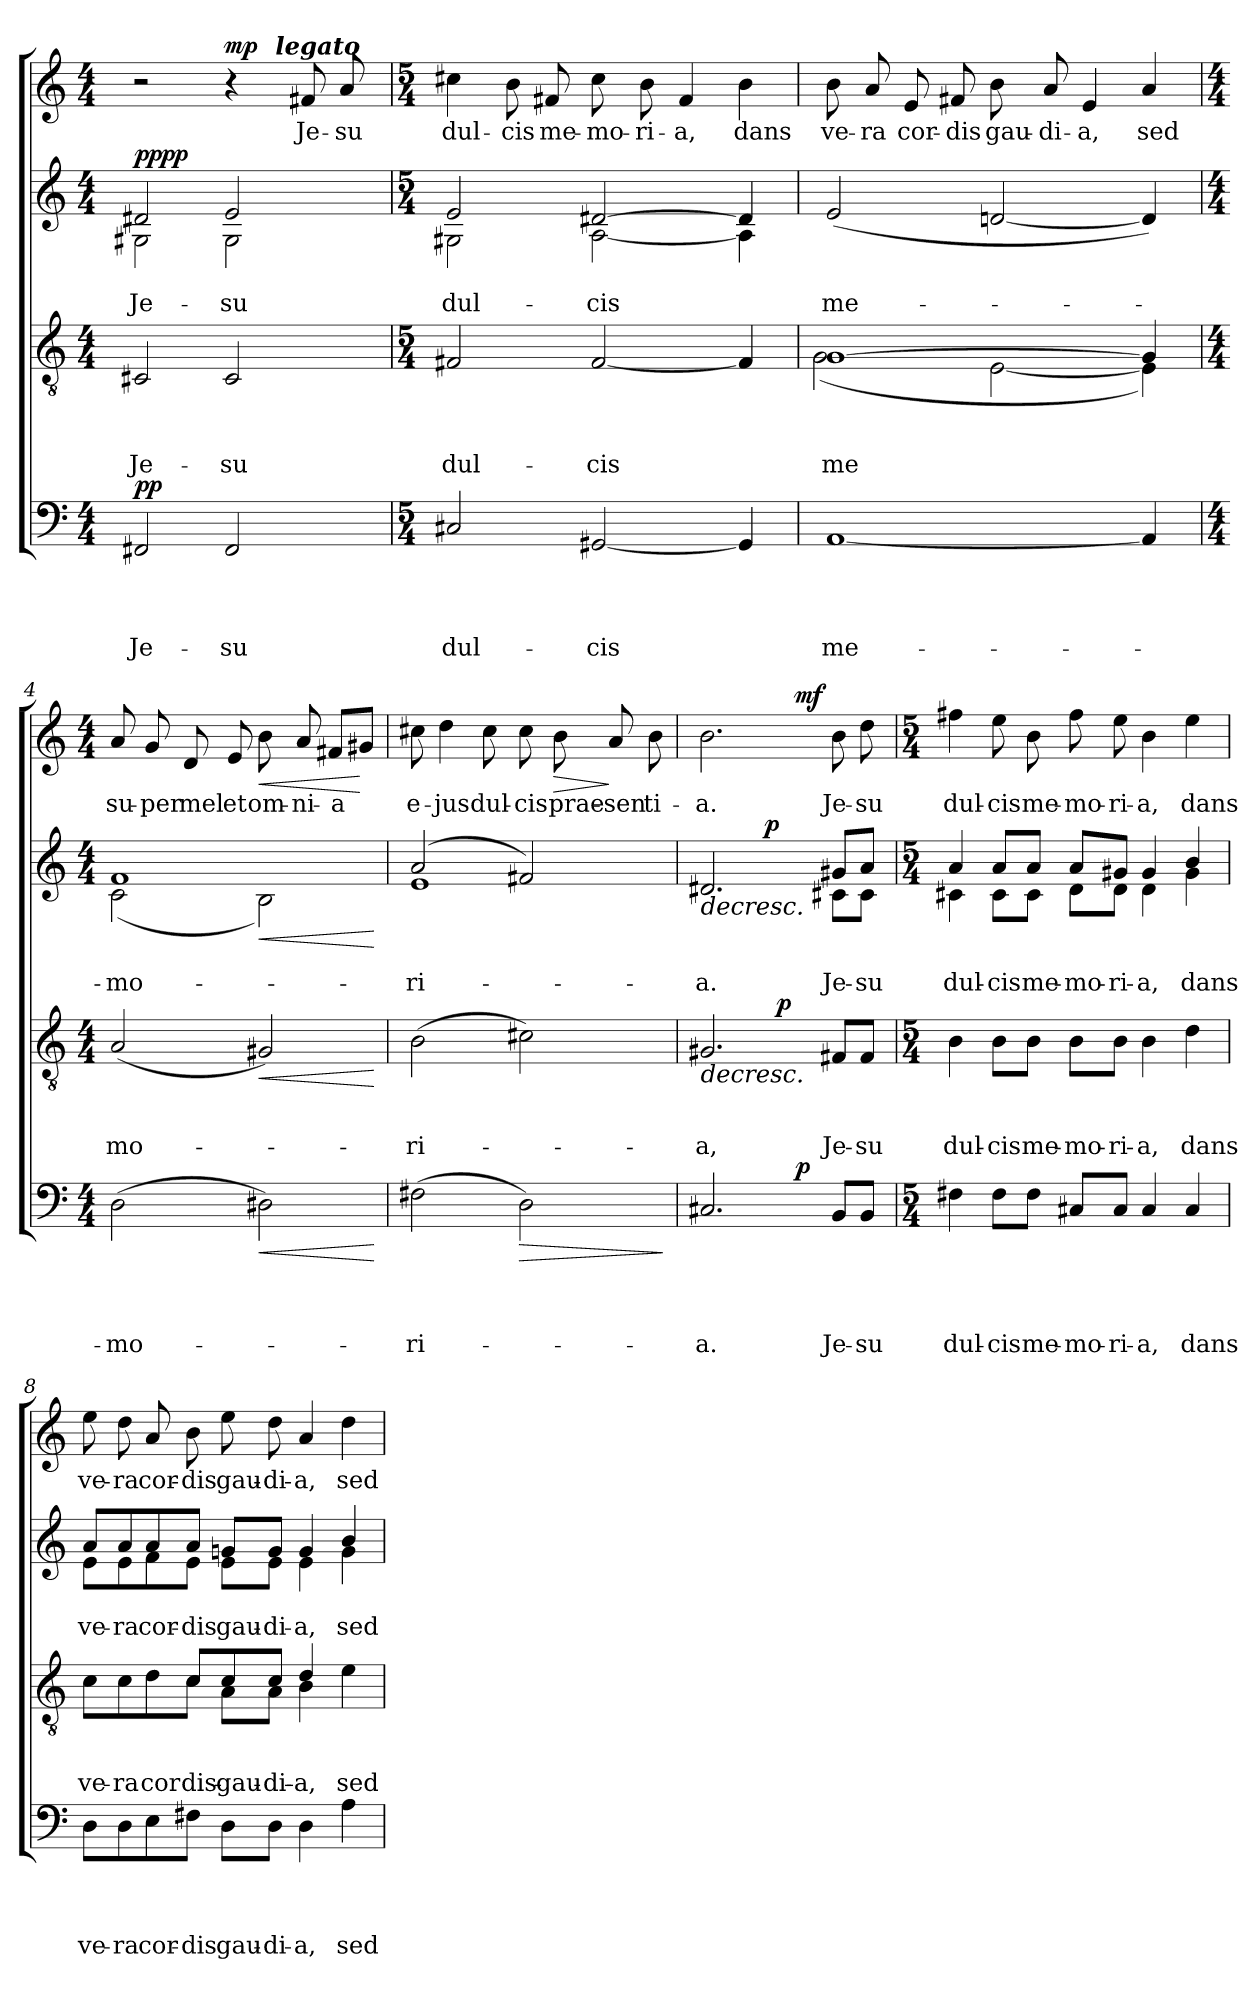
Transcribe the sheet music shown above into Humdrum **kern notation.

**kern	**text	**text	**text	**text	**dynam	**kern	**text	**text	**text	**dynam	**kern	**text	**text	**dynam	**kern	**text	**dynam
*part4	*part4	*part4	*part4	*part4	*part4	*part3	*part3	*part3	*part3	*part3	*part2	*part2	*part2	*part2	*part1	*part1	*part1
*staff4	*staff4	*staff4	*staff4	*staff4	*staff4	*staff3	*staff3	*staff3	*staff3	*staff3	*staff2	*staff2	*staff2	*staff2	*staff1	*staff1	*staff1
*clefF4	*	*	*	*	*	*clefGv2	*	*	*	*	*clefG2	*	*	*	*clefG2	*	*
*k[]	*	*	*	*	*	*k[]	*	*	*	*	*k[]	*	*	*	*k[]	*	*
*C:	*	*	*	*	*	*C:	*	*	*	*	*C:	*	*	*	*C:	*	*
*M4/4	*	*	*	*	*	*M4/4	*	*	*	*	*M4/4	*	*	*	*M4/4	*	*
=1	=1	=1	=1	=1	=1	=1	=1	=1	=1	=1	=1	=1	=1	=1	=1	=1	=1
!	!	!	!	!LO:LY:b	!LO:DY:a	!	!	!	!LO:LY:b	!	!	!	!LO:LY:b	!LO:DY:a	!	!	!
*	*	*	*	*	*	*	*	*	*	*	*^	*	*	*	*	*	*
!	!	!	!	!	!	!	!	!	!	!	!	!	!	!	!LO:DY:n=1:b	!	!	!
*	*	*	*	*	*	*	*	*	*	*	*	*	*	*	*	*^	*	*
2FF#X/	.	.	.	Je-	pp	2C#X/	.	.	Je-	.	2d#X/	2G#X\	.	Je-	pp pp	2r	2ryy	.	.
!	!	!	!	!LO:LY:b	!	!	!	!	!LO:LY:b	!	!	!	!	!LO:LY:b	!	!	!	!	!LO:DY:b
2FF#/	.	.	.	-su	.	2C#/	.	.	-su	.	2e/	2G#\	.	-su	.	4r	8.ryy	.	mp
!	!	!	!	!	!	!	!	!	!	!	!	!	!	!	!	!	!LO:TX:a:Bi:t=legato	!	!
.	.	.	.	.	.	.	.	.	.	.	.	.	.	.	.	.	4ryy	.	.
!	!	!	!	!	!	!	!	!	!	!	!	!	!	!	!	!	!	!LO:LY:b	!
.	.	.	.	.	.	.	.	.	.	.	.	.	.	.	.	8f#X/	.	Je-	.
!	!	!	!	!	!	!	!	!	!	!	!	!	!	!	!	!	!	!LO:LY:b	!
.	.	.	.	.	.	.	.	.	.	.	.	.	.	.	.	8a/	.	-su	.
.	.	.	.	.	.	.	.	.	.	.	.	.	.	.	.	.	16ryy	.	.
*	*	*	*	*	*	*	*	*	*	*	*	*	*	*	*	*v	*v	*	*
=2	=2	=2	=2	=2	=2	=2	=2	=2	=2	=2	=2	=2	=2	=2	=2	=2	=2	=2
*M5/4	*	*	*	*	*	*M5/4	*	*	*	*	*M5/4	*	*	*	*	*M5/4	*	*
*	*	*	*	*	*	*	*	*	*	*	*	*	*	*	*	*^	*	*
!	!	!	!	!LO:LY:b	!	!	!	!	!LO:LY:b	!	!	!	!	!LO:LY:b	!	!	!	!LO:LY:b	!
*	*	*	*	*	*	*	*	*	*	*	*	*	*	*	*	*v	*v	*	*
2C#X/	.	.	.	dul-	.	2F#X/	.	.	dul-	.	2e/	2G#X\	.	dul-	.	4cc#X\	dul-	.
!	!	!	!	!	!	!	!	!	!	!	!	!	!	!	!	!	!LO:LY:b	!
.	.	.	.	.	.	.	.	.	.	.	.	.	.	.	.	8b\	-cis	.
!	!	!	!	!	!	!	!	!	!	!	!	!	!	!	!	!	!LO:LY:b	!
.	.	.	.	.	.	.	.	.	.	.	.	.	.	.	.	8f#X/	me-	.
!	!	!	!	!LO:LY:b	!	!	!	!	!LO:LY:b	!	!	!	!	!LO:LY:b	!	!	!LO:LY:b	!
[<2GG#X/	.	.	.	-cis	.	[<2F#/	.	.	-cis	.	[>2d#X/	[<2A\	.	-cis	.	8cc#\	-mo-	.
!	!	!	!	!	!	!	!	!	!	!	!	!	!	!	!	!	!LO:LY:b:rj	!
.	.	.	.	.	.	.	.	.	.	.	.	.	.	.	.	8b\	-ri-	.
!	!	!	!	!	!	!	!	!	!	!	!	!	!	!	!	!	!LO:LY:b:rj	!
.	.	.	.	.	.	.	.	.	.	.	.	.	.	.	.	4f#/	-a,	.
!	!	!	!	!	!	!	!	!	!	!	!	!	!	!	!	!	!LO:LY:b	!
4GG#/]	.	.	.	.	.	4F#/]	.	.	.	.	4d#/]	4A\]	.	.	.	4b\	dans	.
=3	=3	=3	=3	=3	=3	=3	=3	=3	=3	=3	=3	=3	=3	=3	=3	=3	=3	=3
!	!	!	!	!LO:LY:b	!	!	!	!	!LO:LY:b	!	!	!	!	!LO:LY:b	!	!	!LO:LY:b	!
*	*	*	*	*	*	*^	*	*	*	*	*v	*v	*	*	*	*	*	*
[<1AA	.	.	.	me-	.	[>1G	(<2G\	.	.	me	.	(<2e/	.	me-	.	8b\	ve-	.
!	!	!	!	!	!	!	!	!	!	!	!	!	!	!	!	!	!LO:LY:b	!
.	.	.	.	.	.	.	.	.	.	.	.	.	.	.	.	8a/	-ra	.
!	!	!	!	!	!	!	!	!	!	!	!	!	!	!	!	!	!LO:LY:b	!
.	.	.	.	.	.	.	.	.	.	.	.	.	.	.	.	8e/	cor-	.
!	!	!	!	!	!	!	!	!	!	!	!	!	!	!	!	!	!LO:LY:b	!
.	.	.	.	.	.	.	.	.	.	.	.	.	.	.	.	8f#X/	-dis	.
!	!	!	!	!	!	!	!	!	!	!	!	!	!	!	!	!	!LO:LY:b	!
.	.	.	.	.	.	.	[<2E\	.	.	.	.	[<2dn/	.	.	.	8b\	gau-	.
!	!	!	!	!	!	!	!	!	!	!	!	!	!	!	!	!	!LO:LY:b:rj	!
.	.	.	.	.	.	.	.	.	.	.	.	.	.	.	.	8a/	-di-	.
!	!	!	!	!	!	!	!	!	!	!	!	!	!	!	!	!	!LO:LY:b:rj	!
.	.	.	.	.	.	.	.	.	.	.	.	.	.	.	.	4e/	-a,	.
!	!	!	!	!	!	!	!	!	!	!	!	!	!	!	!	!	!LO:LY:b	!
4AA/]	.	.	.	.	.	4G/]	4E\])	.	.	.	.	4d/])	.	.	.	4a/	sed	.
*	*	*	*	*	*	*v	*v	*	*	*	*	*	*	*	*	*	*	*
!!LO:LB:g=z
=4	=4	=4	=4	=4	=4	=4	=4	=4	=4	=4	=4	=4	=4	=4	=4	=4	=4
*M4/4	*	*	*	*	*	*M4/4	*	*	*	*	*M4/4	*	*	*	*M4/4	*	*
*	*	*	*	*	*	*^	*	*	*	*	*	*	*	*	*	*	*
!	!	!	!	!LO:LY:b	!	!	!	!	!	!LO:LY:b	!	!	!	!LO:LY:b	!	!	!LO:LY:b	!
*	*	*	*	*	*	*v	*v	*	*	*	*	*^	*	*	*	*	*	*
(>2D\	.	.	.	-mo-	.	(<2A/	.	.	mo-	.	1f	(<2c\	.	-mo-	.	8a/	su-	.
!	!	!	!	!	!	!	!	!	!	!	!	!	!	!	!	!	!LO:LY:b	!
.	.	.	.	.	.	.	.	.	.	.	.	.	.	.	.	8g/	-per	.
!	!	!	!	!	!	!	!	!	!	!	!	!	!	!	!	!	!LO:LY:b	!
.	.	.	.	.	.	.	.	.	.	.	.	.	.	.	.	8d/	mel	.
!	!	!	!	!	!	!	!	!	!	!	!	!	!	!	!	!	!LO:LY:b	!
.	.	.	.	.	.	.	.	.	.	.	.	.	.	.	.	8e/	et	.
!	!	!	!	!	!LO:HP:b	!	!	!	!	!LO:HP:b	!	!	!	!	!LO:HP:b	!	!LO:LY:b	!LO:HP:b
2D#X\)	.	.	.	.	<	2G#X/)	.	.	.	<	.	2B\)	.	.	<	8b\	om-	<
!	!	!	!	!	!	!	!	!	!	!	!	!	!	!	!	!	!LO:LY:b:rj	!
.	.	.	.	.	.	.	.	.	.	.	.	.	.	.	.	8a/	-ni-	.
!	!	!	!	!	!	!	!	!	!	!	!	!	!	!	!	!	!LO:LY:b	!
.	.	.	.	.	.	.	.	.	.	.	.	.	.	.	.	8f#X/L	-a	.
.	.	.	.	.	.	.	.	.	.	.	.	.	.	.	.	8g#X/J	.	[
*	*	*	*	*	*	*	*	*	*	*	*v	*v	*	*	*	*	*	*
.	.	.	.	.	[	.	.	.	.	[	.	.	.	[	.	.	.
=5	=5	=5	=5	=5	=5	=5	=5	=5	=5	=5	=5	=5	=5	=5	=5	=5	=5
!	!	!	!	!LO:LY:b:rj	!	!	!	!	!LO:LY:b:rj	!	!	!	!LO:LY:b:rj	!	!	!LO:LY:b:rj	!
*	*	*	*	*	*	*	*	*	*	*	*^	*	*	*	*	*	*
(>2F#X\	.	.	.	-ri-	.	(>2B\	.	.	-ri-	.	(2a/	1e	.	-ri-	.	8cc#X\	e-	.
!	!	!	!	!	!	!	!	!	!	!	!	!	!	!	!	!	!LO:LY:b	!
.	.	.	.	.	.	.	.	.	.	.	.	.	.	.	.	4dd\	-jus	.
!	!	!	!	!	!	!	!	!	!	!	!	!	!	!	!	!	!LO:LY:b	!
.	.	.	.	.	.	.	.	.	.	.	.	.	.	.	.	8cc#\	dul-	.
!	!	!	!	!	!LO:HP:b	!	!	!	!	!	!	!	!	!	!	!	!LO:LY:b	!
2D\)	.	.	.	.	>	2c#X\)	.	.	.	.	2f#X/)	.	.	.	.	8cc#\	-cis	.
!	!	!	!	!	!	!	!	!	!	!	!	!	!	!	!	!	!LO:LY:b	!LO:HP:b
.	.	.	.	.	.	.	.	.	.	.	.	.	.	.	.	8b\	prae-	>
!	!	!	!	!	!	!	!	!	!	!	!	!	!	!	!	!	!LO:LY:b	!
.	.	.	.	.	.	.	.	.	.	.	.	.	.	.	.	8a/	-sen	]
!	!	!	!	!	!	!	!	!	!	!	!	!	!	!	!	!	!LO:LY:b:rj	!
.	.	.	.	.	.	.	.	.	.	.	.	.	.	.	.	8b\	ti-	.
*	*	*	*	*	*	*	*	*	*	*	*v	*v	*	*	*	*	*	*
.	.	.	.	.	]	.	.	.	.	.	.	.	.	.	.	.	.
=6	=6	=6	=6	=6	=6	=6	=6	=6	=6	=6	=6	=6	=6	=6	=6	=6	=6
!	!	!	!	!LO:LY:b:rj	!	!	!	!	!LO:LY:b:rj	!LO:HP:b	!	!	!LO:LY:b:rj	!LO:HP:b	!	!LO:LY:b:rj	!
*^	*	*	*	*	*	*^	*	*	*	*	*^	*	*	*	*^	*	*
*	*	*	*	*	*	*	*	*	*	*	*	*	*	*^	*	*	*	*	*	*	*
2.C#X/	2ryy	.	.	.	-a.	.	2.G#X/	2ryy	.	.	-a,	>	2.d#X/	2.ryy	4...ryy	.	-a.	>	2.b\	2ryy	-a.	.
!	!	!	!	!	!	!	!	!	!	!	!	!	!	!	!	!	!	!LO:DY:b	!	!	!	!
.	.	.	.	.	.	.	.	.	.	.	.	.	.	.	2ryy	.	.	p	.	.	.	.
!	!	!	!	!	!	!	!	!	!	!	!	!LO:DY:b	!	!	!	!	!	!	!	!	!	!
.	16ryy	.	.	.	.	.	.	2ryy	.	.	.	p	.	.	.	.	.	.	.	16ryy	.	.
!	!	!	!	!	!	!LO:DY:b	!	!	!	!	!	!	!	!	!	!	!	!	!	!	!	!LO:DY:a
.	4..ryy	.	.	.	.	p	.	.	.	.	.	.	.	.	.	.	.	.	.	4..ryy	.	mf
!	!	!	!	!	!LO:LY:b	!	!	!	!	!	!LO:LY:b	!	!	!	!	!	!LO:LY:b	!	!	!	!LO:LY:b	!
8BB/L	.	.	.	.	Je-	.	8F#X/L	.	.	.	Je-	]	8g#X/L	8c#X\L	.	.	Je-	]	8b\	.	Je-	.
!	!	!	!	!	!LO:LY:b	!	!	!	!	!	!LO:LY:b	!	!	!	!	!	!LO:LY:b	!	!	!	!LO:LY:b	!
8BB/J	.	.	.	.	-su	.	8F#/J	.	.	.	-su	.	8a/J	8c#\J	.	.	-su	.	8dd\	.	-su	.
.	.	.	.	.	.	.	.	.	.	.	.	.	.	.	32ryy	.	.	.	.	.	.	.
*v	*v	*	*	*	*	*	*	*	*	*	*	*	*v	*v	*v	*	*	*	*v	*v	*	*
*	*	*	*	*	*	*v	*v	*	*	*	*	*	*	*	*	*	*	*
!!LO:LB:g=z
=7	=7	=7	=7	=7	=7	=7	=7	=7	=7	=7	=7	=7	=7	=7	=7	=7	=7
*M5/4	*	*	*	*	*	*M5/4	*	*	*	*	*M5/4	*	*	*	*M5/4	*	*
*^	*	*	*	*	*	*^	*	*	*	*	*^	*	*	*	*^	*	*
*	*	*	*	*	*	*	*	*	*	*	*	*	*	*^	*	*	*	*	*	*	*
!	!	!	!	!	!LO:LY:b	!	!	!	!	!	!LO:LY:b	!	!	!	!	!	!LO:LY:b	!	!	!	!LO:LY:b	!
*v	*v	*	*	*	*	*	*	*	*	*	*	*	*	*v	*v	*	*	*	*v	*v	*	*
*	*	*	*	*	*	*v	*v	*	*	*	*	*	*	*	*	*	*	*	*
4F#X\	.	.	.	dul-	.	4B\	.	.	dul-	.	4a/	4c#X\	.	dul-	.	4ff#X\	dul-	.
!	!	!	!	!LO:LY:b	!	!	!	!	!LO:LY:b	!	!	!	!	!LO:LY:b	!	!	!LO:LY:b	!
8F#\L	.	.	.	-cis	.	8B\L	.	.	-cis	.	8a/L	8c#\L	.	-cis	.	8ee\	-cis	.
!	!	!	!	!LO:LY:b	!	!	!	!	!LO:LY:b	!	!	!	!	!LO:LY:b	!	!	!LO:LY:b	!
8F#\J	.	.	.	me-	.	8B\J	.	.	me-	.	8a/J	8c#\J	.	me-	.	8b\	me-	.
!	!	!	!	!LO:LY:b	!	!	!	!	!LO:LY:b	!	!	!	!	!LO:LY:b	!	!	!LO:LY:b	!
8C#X/L	.	.	.	-mo-	.	8B\L	.	.	-mo-	.	8a/L	8d\L	.	-mo-	.	8ff#\	-mo-	.
!	!	!	!	!LO:LY:b:rj	!	!	!	!	!LO:LY:b:rj	!	!	!	!	!LO:LY:b:rj	!	!	!LO:LY:b:rj	!
8C#/J	.	.	.	-ri-	.	8B\J	.	.	-ri-	.	8g#X/J	8d\J	.	-ri-	.	8ee\	-ri-	.
!	!	!	!	!LO:LY:b:rj	!	!	!	!	!LO:LY:b:rj	!	!	!	!	!LO:LY:b:rj	!	!	!LO:LY:b:rj	!
4C#/	.	.	.	-a,	.	4B\	.	.	-a,	.	4g#/	4d\	.	-a,	.	4b\	-a,	.
!	!	!	!	!LO:LY:b	!	!	!	!	!LO:LY:b	!	!	!	!	!LO:LY:b	!	!	!LO:LY:b	!
4C#/	.	.	.	dans	.	4d\	.	.	dans	.	4b/	4g#\	.	dans	.	4ee\	dans	.
=8	=8	=8	=8	=8	=8	=8	=8	=8	=8	=8	=8	=8	=8	=8	=8	=8	=8	=8
!	!	!	!	!LO:LY:b	!	!	!	!	!LO:LY:b	!	!	!	!	!LO:LY:b	!	!	!LO:LY:b	!
*	*	*	*	*	*	*^	*	*	*	*	*	*	*	*	*	*	*	*
8D\L	.	.	.	ve-	.	4.ryy	8c\L	.	.	ve-	.	8a/L	8e\L	.	ve-	.	8ee\	ve-	.
!	!	!	!	!LO:LY:b	!	!	!	!	!	!LO:LY:b	!	!	!	!	!LO:LY:b	!	!	!LO:LY:b	!
8D\	.	.	.	-ra	.	.	8c\	.	.	-ra	.	8a/	8e\	.	-ra	.	8dd\	-ra	.
!	!	!	!	!LO:LY:b	!	!	!	!	!	!LO:LY:b	!	!	!	!	!LO:LY:b	!	!	!LO:LY:b	!
8E\	.	.	.	cor-	.	.	8d\	.	.	cor-	.	8a/	8f\	.	cor-	.	8a/	cor-	.
!	!	!	!	!LO:LY:b	!	!	!	!	!	!LO:LY:b	!	!	!	!	!LO:LY:b	!	!	!LO:LY:b	!
8F#X\J	.	.	.	-dis	.	8c/L	8c\J	.	.	dis	.	8a/J	8e\J	.	-dis	.	8b\	-dis	.
!	!	!	!	!LO:LY:b	!	!	!	!	!	!LO:LY:b	!	!	!	!	!LO:LY:b	!	!	!LO:LY:b	!
8D\L	.	.	.	gau-	.	8c/	8A\L	.	.	gau-	.	8gn/L	8e\L	.	gau-	.	8ee\	gau-	.
!	!	!	!	!LO:LY:b:rj	!	!	!	!	!	!LO:LY:b:rj	!	!	!	!	!LO:LY:b:rj	!	!	!LO:LY:b:rj	!
8D\J	.	.	.	-di-	.	8c/J	8A\J	.	.	-di-	.	8g/J	8e\J	.	-di-	.	8dd\	-di-	.
!	!	!	!	!LO:LY:b:rj	!	!	!	!	!	!LO:LY:b:rj	!	!	!	!	!LO:LY:b:rj	!	!	!LO:LY:b:rj	!
4D\	.	.	.	-a,	.	4d/	4B\	.	.	-a,	.	4g/	4e\	.	-a,	.	4a/	-a,	.
!	!	!	!	!LO:LY:b	!	!	!	!	!	!LO:LY:b	!	!	!	!	!LO:LY:b	!	!	!LO:LY:b	!
4A\	.	.	.	sed	.	4ryy	4e\	.	.	-sed	.	4b/	4g\	.	sed	.	4dd\	sed	.
*	*	*	*	*	*	*v	*v	*	*	*	*	*	*	*	*	*	*	*	*
*	*	*	*	*	*	*	*	*	*	*	*v	*v	*	*	*	*	*	*
=	=	=	=	=	=	=	=	=	=	=	=	=	=	=	=	=	=
*-	*-	*-	*-	*-	*-	*-	*-	*-	*-	*-	*-	*-	*-	*-	*-	*-	*-
